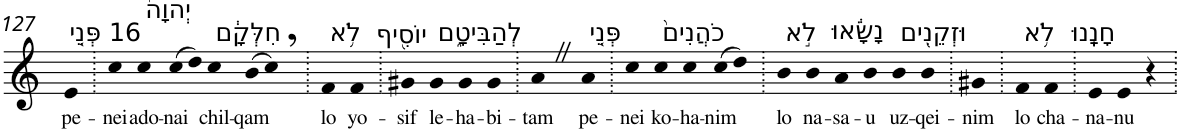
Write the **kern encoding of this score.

**kern	**text
*part1	*part1
*staff1	*staff1
*I"Piano	*
*I'Pno	*
!!LO:PB:g=z
*clefG2	*
*k[]	*
=127	=127
!LO:TX:a:t=16 פְּנֵ֤י	!
!	!LO:LY:b
4e	pe-
=128.	=128.
!	!LO:LY:b
4cc	-nei
!LO:TX:a:t=יְהוָה֙	!
!	!LO:LY:b
4cc	ado-
!	!LO:LY:b
(>8cc	-nai
8dd)	.
!LO:TX:a:t=חִלְּקָ֔ם	!
!	!LO:LY:b
4cc	chil-
!	!LO:LY:b
(>8b	-qam
8cc,)	.
=129.	=129.
!LO:TX:a:t=לֹ֥א	!
!	!LO:LY:b
4f	lo
!LO:TX:a:t=יוֹסִ֖יף	!
!	!LO:LY:b
4f	yo-
=130.	=130.
!	!LO:LY:b
4g#X	-sif
!LO:TX:a:t=לְהַבִּיטָ֑ם	!
!	!LO:LY:b
4g#	le-
!	!LO:LY:b
4g#	-ha-
!	!LO:LY:b
4g#	-bi-
=131.	=131.
!	!LO:LY:b
4aZ	-tam
!LO:TX:a:t=פְּנֵ֤י	!
!	!LO:LY:b
4a	pe-
=132.	=132.
!	!LO:LY:b
4cc	-nei
!LO:TX:a:t=כֹהֲנִים֙	!
!	!LO:LY:b
4cc	ko-
!	!LO:LY:b
4cc	-ha-
!	!LO:LY:b
(>8cc	-nim
8dd)	.
=133.	=133.
!LO:TX:a:t=לֹ֣א	!
!	!LO:LY:b
4b	lo
!LO:TX:a:t=נָשָׂ֔אוּ	!
!	!LO:LY:b
4b	na-
!	!LO:LY:b
4a	-sa-
!	!LO:LY:b
4b	-u
!LO:TX:a:t=וּזְקֵנִ֖ים	!
!	!LO:LY:b
4b	uz-
!	!LO:LY:b
4b	-qei-
=134.	=134.
!	!LO:LY:b
4g#X	-nim
=135.	=135.
!LO:TX:a:t=לֹ֥א	!
!	!LO:LY:b
4f	lo
!LO:TX:a:t=חָנָֽנוּ	!
!	!LO:LY:b
4f	cha-
=136.	=136.
!	!LO:LY:b
4e	-na-
!	!LO:LY:b
4e	-nu
4r	.
=.	=.
*-	*-
